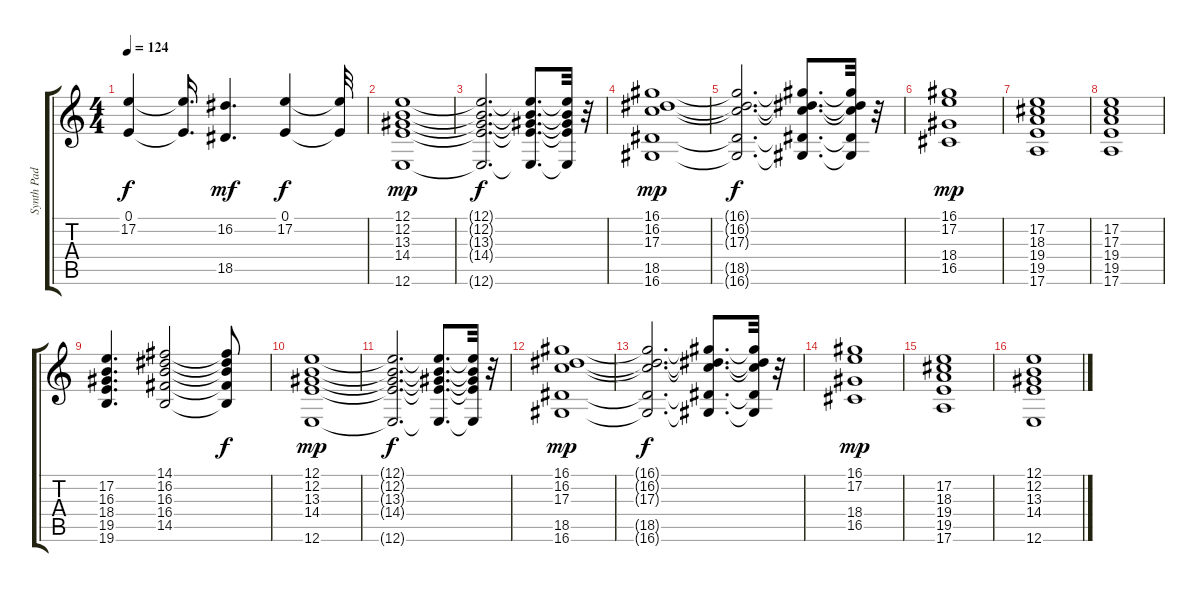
\track ("Synth Pad Analog" "Synth Pad ") {instrument stringensemble1}
\staff {score tabs}
\tuning (E4 B3 G3 D3 A2 E2) {hide}
\ts (4 4)
\tempo 124
\clef g2
\ks c
(0.1{t} 17.2{t}).4{dy f} (0.1{t} 17.2{t}).16{d} (16.2 18.5).4{d dy mf} (0.1 17.2).4{dy f} (0.1{t} 17.2{t}).32 |
(12.1 12.2 13.3 14.4 12.6).1{dy mp} |
(12.1{t} 12.2{t} 13.3{t} 14.4{t} 12.6{t}).2{d dy f} (12.1{t} 12.2{t} 13.3{t} 14.4{t} 12.6{t}).8{d} (12.1{t} 12.2{t} 13.3{t} 14.4{t} 12.6{t}).32 r.32 |
(16.1 16.2 17.3 18.5 16.6).1{dy mp} |
(16.1{t} 16.2{t} 17.3{t} 18.5{t} 16.6{t}).2{d dy f} (16.1{t} 16.2{t} 17.3{t} 18.5{t} 16.6{t}).8{d} (16.1{t} 16.2{t} 17.3{t} 18.5{t} 16.6{t}).32 r.32 |
(16.1 17.2 18.4 16.5).1{dy mp} |
(17.2 18.3 19.4 19.5 17.6).1 |
(17.2 17.3 19.4 19.5 17.6).1 |
(17.2 16.3 18.4 19.5 19.6).4{d} (14.1 16.2 16.3 16.4 14.5).2 (14.1{t} 16.2{t} 16.3{t} 16.4{t} 14.5{t}).8{dy f} |
(12.1 12.2 13.3 14.4 12.6).1{dy mp} |
(12.1{t} 12.2{t} 13.3{t} 14.4{t} 12.6{t}).2{d dy f} (12.1{t} 12.2{t} 13.3{t} 14.4{t} 12.6{t}).8{d} (12.1{t} 12.2{t} 13.3{t} 14.4{t} 12.6{t}).32 r.32 |
(16.1 16.2 17.3 18.5 16.6).1{dy mp} |
(16.1{t} 16.2{t} 17.3{t} 18.5{t} 16.6{t}).2{d dy f} (16.1{t} 16.2{t} 17.3{t} 18.5{t} 16.6{t}).8{d} (16.1{t} 16.2{t} 17.3{t} 18.5{t} 16.6{t}).32 r.32 |
(16.1 17.2 18.4 16.5).1{dy mp} |
(17.2 18.3 19.4 19.5 17.6).1 |
(12.1 12.2 13.3 14.4 12.6).1
